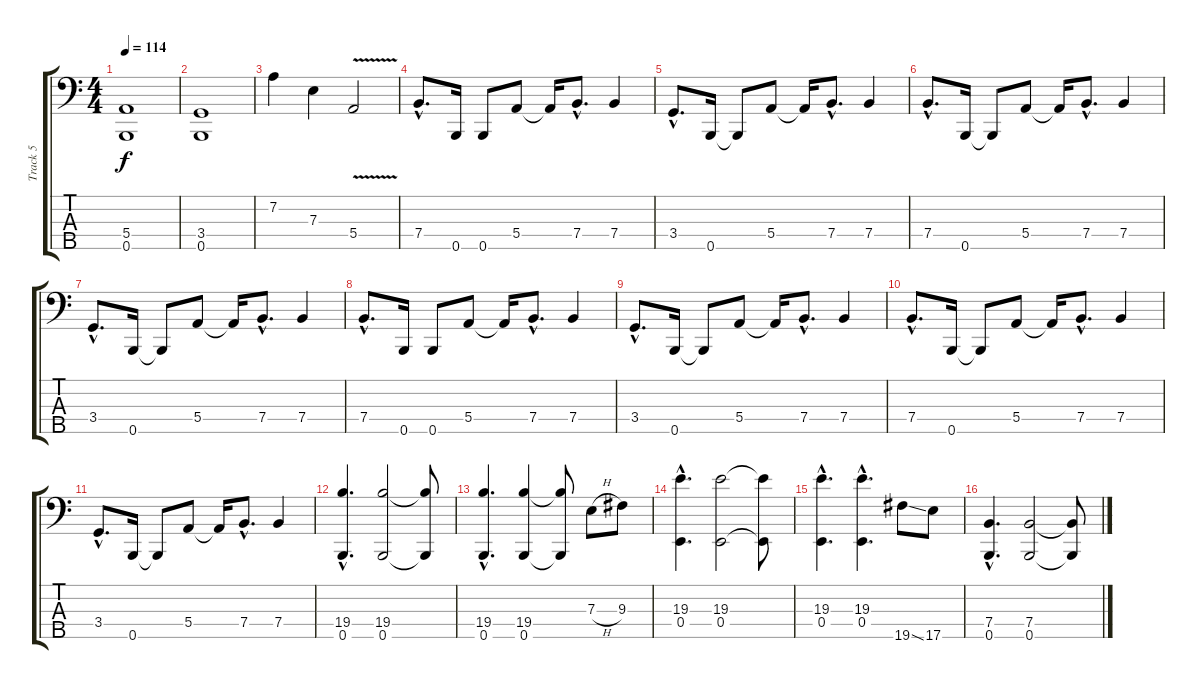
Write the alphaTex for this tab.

\track ("Track 5" "Track 5") {instrument electricbassfinger}
\staff {score tabs}
\tuning (G2 D2 A1 E1 B0) {hide}
\ts (4 4)
\tempo 114
\clef f4
\ks c
(5.4 0.5).1{dy f} |
(3.4 0.5).1 |
7.2.4 7.3.4 5.4{v}.2 |
7.4{hac}.8{d} 0.5.16 0.5.8 5.4.8 5.4{t}.16 7.4{hac}.8{d} 7.4.4 |
3.4{hac}.8{d} 0.5.16 0.5{t}.8 5.4.8 5.4{t}.16 7.4{hac}.8{d} 7.4.4 |
7.4{hac}.8{d} 0.5.16 0.5{t}.8 5.4.8 5.4{t}.16 7.4{hac}.8{d} 7.4.4 |
3.4{hac}.8{d} 0.5.16 0.5{t}.8 5.4.8 5.4{t}.16 7.4{hac}.8{d} 7.4.4 |
7.4{hac}.8{d} 0.5.16 0.5.8 5.4.8 5.4{t}.16 7.4{hac}.8{d} 7.4.4 |
3.4{hac}.8{d} 0.5.16 0.5{t}.8 5.4.8 5.4{t}.16 7.4{hac}.8{d} 7.4.4 |
7.4{hac}.8{d} 0.5.16 0.5{t}.8 5.4.8 5.4{t}.16 7.4{hac}.8{d} 7.4.4 |
3.4{hac}.8{d} 0.5.16 0.5{t}.8 5.4.8 5.4{t}.16 7.4{hac}.8{d} 7.4.4 |
(19.4{hac} 0.5{hac}).4{d} (19.4 0.5).2 (19.4{t} 0.5{t}).8 |
(19.4{hac} 0.5{hac}).4{d} (19.4 0.5).4 (19.4{t} 0.5{t}).8 7.3{h}.8 9.3.8 |
(19.3{hac} 0.4{hac}).4{d} (19.3 0.4).2 (19.3{t} 0.4{t}).8 |
(19.3{hac} 0.4{hac}).4{d} (19.3{hac} 0.4{hac}).4{d} 19.5{ss}.8 17.5.8 |
(7.4{hac} 0.5{hac}).4{d} (7.4 0.5).2 (7.4{t} 0.5{t}).8
